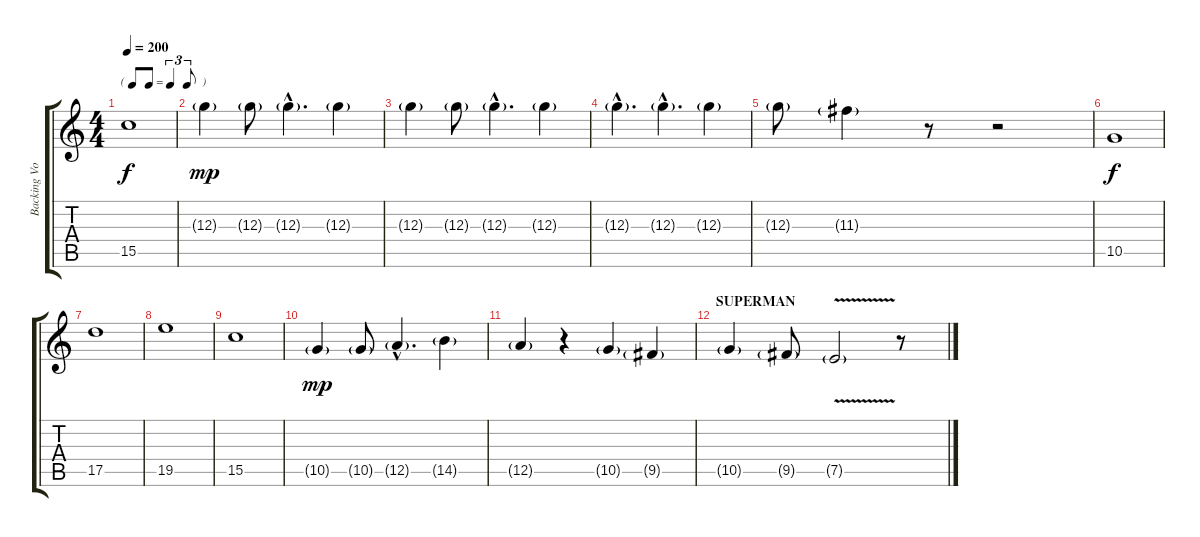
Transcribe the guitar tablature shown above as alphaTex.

\track ("Backing Vocals (lots of cocksuckers)" "Backing Vo") {instrument lead2sawtooth}
\staff {score tabs}
\tuning (E4 B3 G4 D4 A3 E3) {hide}
\ts (4 4)
\tf triplet8th
\tempo 200
\clef g2
\ks c
15.5.1{dy f} |
12.3{g}.4{dy mp} 12.3{g}.8 12.3{g hac}.4{d} 12.3{g}.4 |
12.3{g}.4 12.3{g}.8 12.3{g hac}.4{d} 12.3{g}.4 |
12.3{g hac}.4{d} 12.3{g hac}.4{d} 12.3{g}.4 |
12.3{g}.8 11.3{g}.4 r.8 r.2 |
10.5.1{dy f} |
17.5.1 |
19.5.1 |
15.5.1 |
10.5{g}.4{dy mp} 10.5{g}.8 12.5{g hac}.4{d} 14.5{g}.4 |
12.5{g}.4 r.4 10.5{g}.4 9.5{g}.4 |
\section ("" "SUPERMAN")
10.5{g}.4 9.5{g}.8 7.5{v g}.2 r.8
